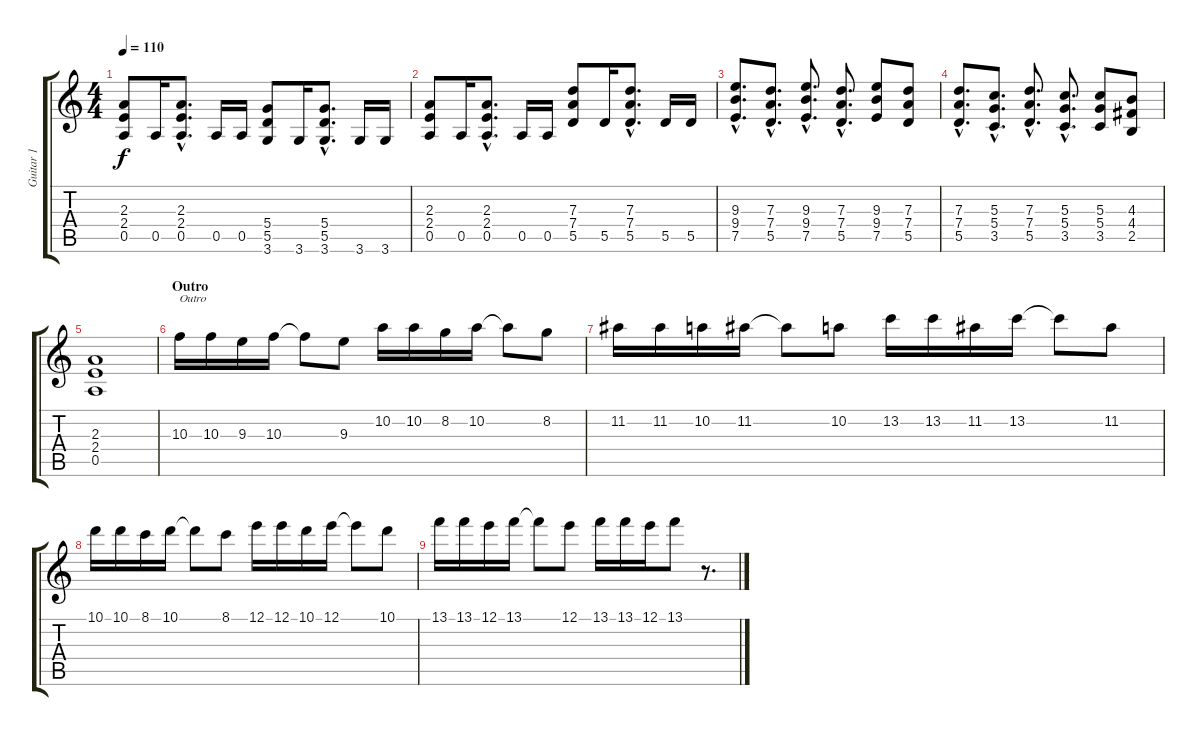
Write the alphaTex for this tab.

\track ("Guitar 1" "Guitar 1") {instrument distortionguitar}
\staff {score tabs}
\tuning (E4 B3 G3 D3 A2 E2) {hide}
\ts (4 4)
\tempo 110
\clef g2
\ks c
(2.3 2.4 0.5).8{dy f} 0.5.16 (2.3{hac} 2.4{hac} 0.5{hac}).8{d} 0.5.16 0.5.16 (5.4 5.5 3.6).8 3.6.16 (5.4{hac} 5.5{hac} 3.6{hac}).8{d} 3.6.16 3.6.16 |
(2.3 2.4 0.5).8 0.5.16 (2.3{hac} 2.4{hac} 0.5{hac}).8{d} 0.5.16 0.5.16 (7.3 7.4 5.5).8 5.5.16 (7.3{hac} 7.4{hac} 5.5{hac}).8{d} 5.5.16 5.5.16 |
(9.3{hac} 9.4{hac} 7.5{hac}).8{d} (7.3{hac} 7.4{hac} 5.5{hac}).8{d} (9.3{hac} 9.4{hac} 7.5{hac}).8{d} (7.3{hac} 7.4{hac} 5.5{hac}).8{d} (9.3 9.4 7.5).8 (7.3 7.4 5.5).8 |
(7.3{hac} 7.4{hac} 5.5{hac}).8{d} (5.3{hac} 5.4{hac} 3.5{hac}).8{d} (7.3{hac} 7.4{hac} 5.5{hac}).8{d} (5.3{hac} 5.4{hac} 3.5{hac}).8{d} (5.3 5.4 3.5).8 (4.3 4.4 2.5).8 |
(2.3 2.4 0.5).1 |
\section ("" "Outro")
10.3.16{txt "Outro"} 10.3.16 9.3.16 10.3.16 10.3{t}.8 9.3.8 10.2.16 10.2.16 8.2.16 10.2.16 10.2{t}.8 8.2.8 |
11.2.16 11.2.16 10.2.16 11.2.16 11.2{t}.8 10.2.8 13.2.16 13.2.16 11.2.16 13.2.16 13.2{t}.8 11.2.8 |
10.1.16 10.1.16 8.1.16 10.1.16 10.1{t}.8 8.1.8 12.1.16 12.1.16 10.1.16 12.1.16 12.1{t}.8 10.1.8 |
13.1.16 13.1.16 12.1.16 13.1.16 13.1{t}.8 12.1.8 13.1.16 13.1.16 12.1.16 13.1.8 r.8{d}
